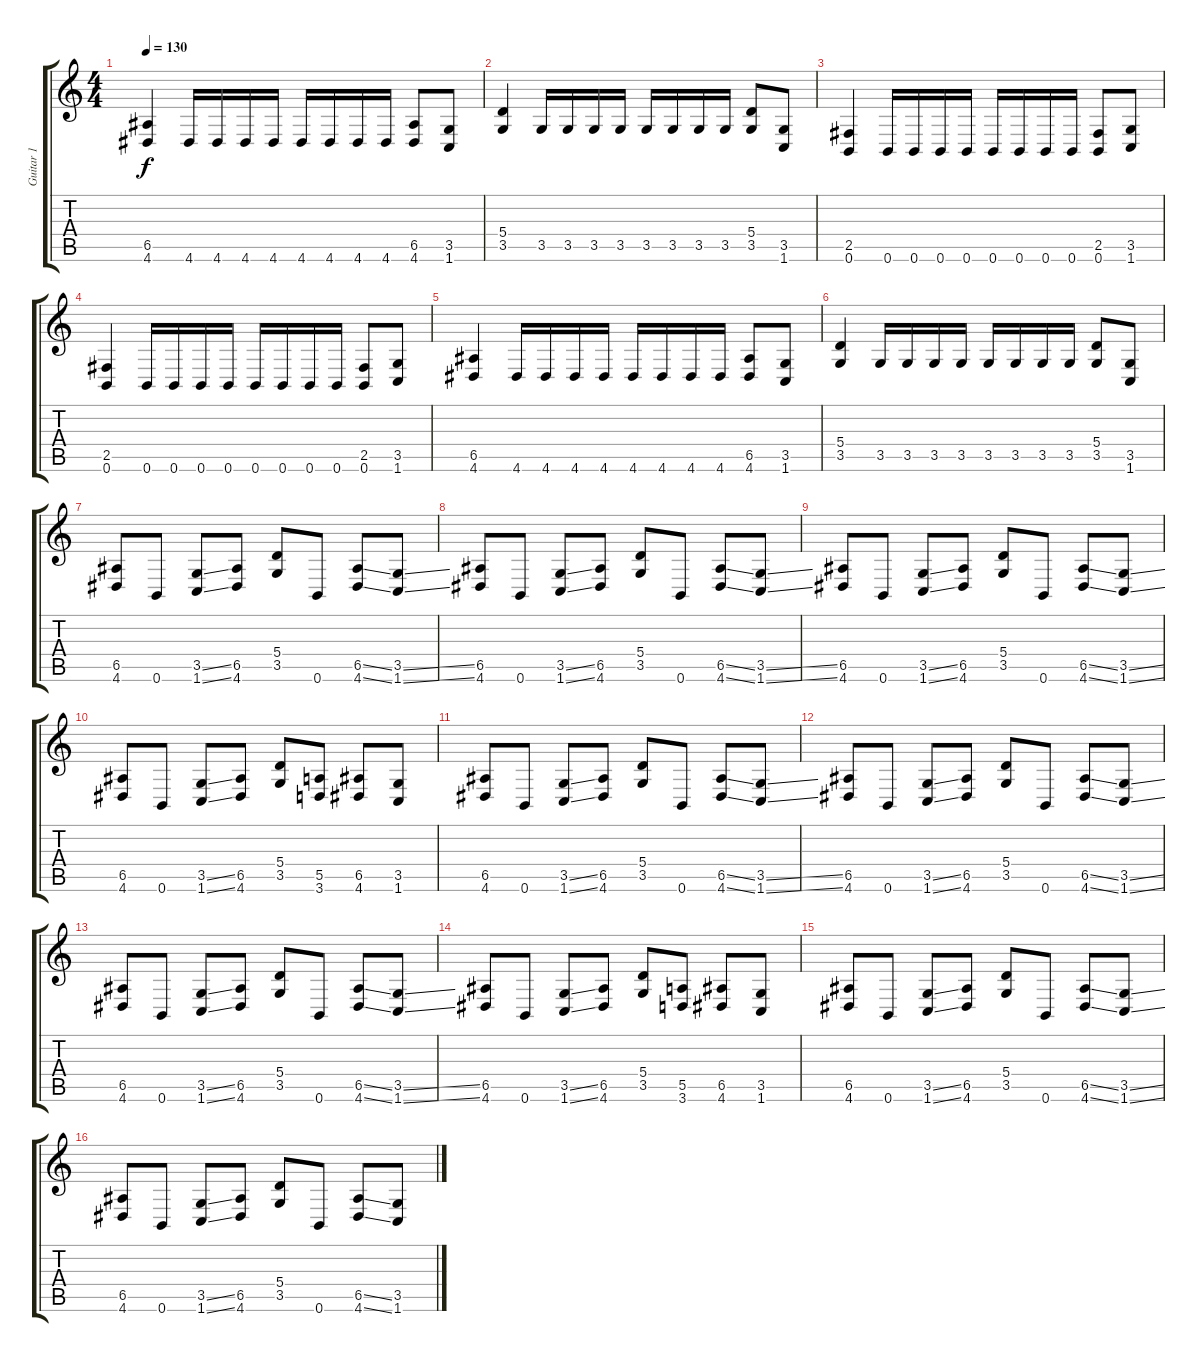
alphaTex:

\track ("Guitar 1" "Guitar 1") {instrument distortionguitar}
\staff {score tabs}
\tuning (B3 Gb3 D3 A2 E2 B1) {hide}
\ts (4 4)
\tempo 130
\clef g2
\ks c
(6.5 4.6).4{dy f} 4.6.16 4.6.16 4.6.16 4.6.16 4.6.16 4.6.16 4.6.16 4.6.16 (6.5 4.6).8 (3.5 1.6).8 |
(5.4 3.5).4 3.5.16 3.5.16 3.5.16 3.5.16 3.5.16 3.5.16 3.5.16 3.5.16 (5.4 3.5).8 (3.5 1.6).8 |
(2.5 0.6).4 0.6.16 0.6.16 0.6.16 0.6.16 0.6.16 0.6.16 0.6.16 0.6.16 (2.5 0.6).8 (3.5 1.6).8 |
(2.5 0.6).4 0.6.16 0.6.16 0.6.16 0.6.16 0.6.16 0.6.16 0.6.16 0.6.16 (2.5 0.6).8 (3.5 1.6).8 |
(6.5 4.6).4 4.6.16 4.6.16 4.6.16 4.6.16 4.6.16 4.6.16 4.6.16 4.6.16 (6.5 4.6).8 (3.5 1.6).8 |
(5.4 3.5).4 3.5.16 3.5.16 3.5.16 3.5.16 3.5.16 3.5.16 3.5.16 3.5.16 (5.4 3.5).8 (3.5 1.6).8 |
(6.5 4.6).8 0.6.8 (3.5{ss} 1.6{ss}).8 (6.5 4.6).8 (5.4 3.5).8 0.6.8 (6.5{ss} 4.6{ss}).8 (3.5{ss} 1.6{ss}).8 |
(6.5 4.6).8 0.6.8 (3.5{ss} 1.6{ss}).8 (6.5 4.6).8 (5.4 3.5).8 0.6.8 (6.5{ss} 4.6{ss}).8 (3.5{ss} 1.6{ss}).8 |
(6.5 4.6).8 0.6.8 (3.5{ss} 1.6{ss}).8 (6.5 4.6).8 (5.4 3.5).8 0.6.8 (6.5{ss} 4.6{ss}).8 (3.5{ss} 1.6{ss}).8 |
(6.5 4.6).8 0.6.8 (3.5{ss} 1.6{ss}).8 (6.5 4.6).8 (5.4 3.5).8 (5.5 3.6).8 (6.5 4.6).8 (3.5 1.6).8 |
(6.5 4.6).8 0.6.8 (3.5{ss} 1.6{ss}).8 (6.5 4.6).8 (5.4 3.5).8 0.6.8 (6.5{ss} 4.6{ss}).8 (3.5{ss} 1.6{ss}).8 |
(6.5 4.6).8 0.6.8 (3.5{ss} 1.6{ss}).8 (6.5 4.6).8 (5.4 3.5).8 0.6.8 (6.5{ss} 4.6{ss}).8 (3.5{ss} 1.6{ss}).8 |
(6.5 4.6).8 0.6.8 (3.5{ss} 1.6{ss}).8 (6.5 4.6).8 (5.4 3.5).8 0.6.8 (6.5{ss} 4.6{ss}).8 (3.5{ss} 1.6{ss}).8 |
(6.5 4.6).8 0.6.8 (3.5{ss} 1.6{ss}).8 (6.5 4.6).8 (5.4 3.5).8 (5.5 3.6).8 (6.5 4.6).8 (3.5 1.6).8 |
(6.5 4.6).8 0.6.8 (3.5{ss} 1.6{ss}).8 (6.5 4.6).8 (5.4 3.5).8 0.6.8 (6.5{ss} 4.6{ss}).8 (3.5{ss} 1.6{ss}).8 |
(6.5 4.6).8 0.6.8 (3.5{ss} 1.6{ss}).8 (6.5 4.6).8 (5.4 3.5).8 0.6.8 (6.5{ss} 4.6{ss}).8 (3.5{ss} 1.6{ss}).8
